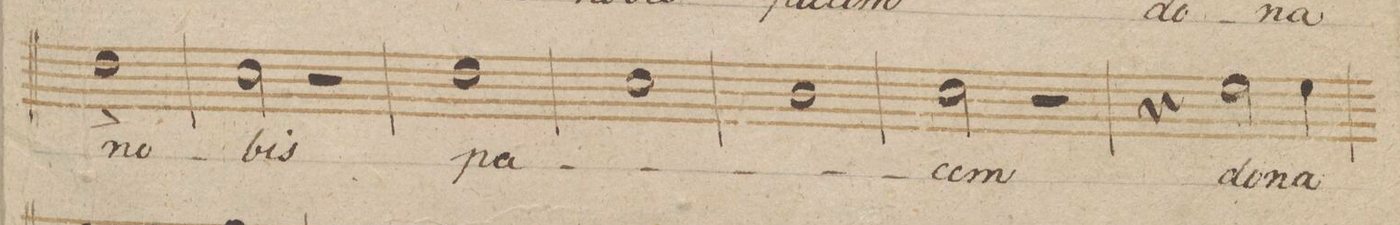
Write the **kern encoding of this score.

**kern	**text	**dynam
*I"Canto	*	*
*clefC1	*	*
*k[b-]	*	*
*met(c|)	*	*
*M2/2	*	*
1b-\^<	no-	.
=47	=47	=47
2a\	-bis	.
2r	.	.
=48	=48	=48
1b-\	pa-	.
=49	=49	=49
1a\	.	.
=50	=50	=50
1g\	.	.
=51	=51	=51
2a\	-cem	.
2r	.	.
=52	=52	=52
4r	.	.
2cc\	do-	.
4cc\	-na	.
=53	=53	=53
*-	*-	*-
